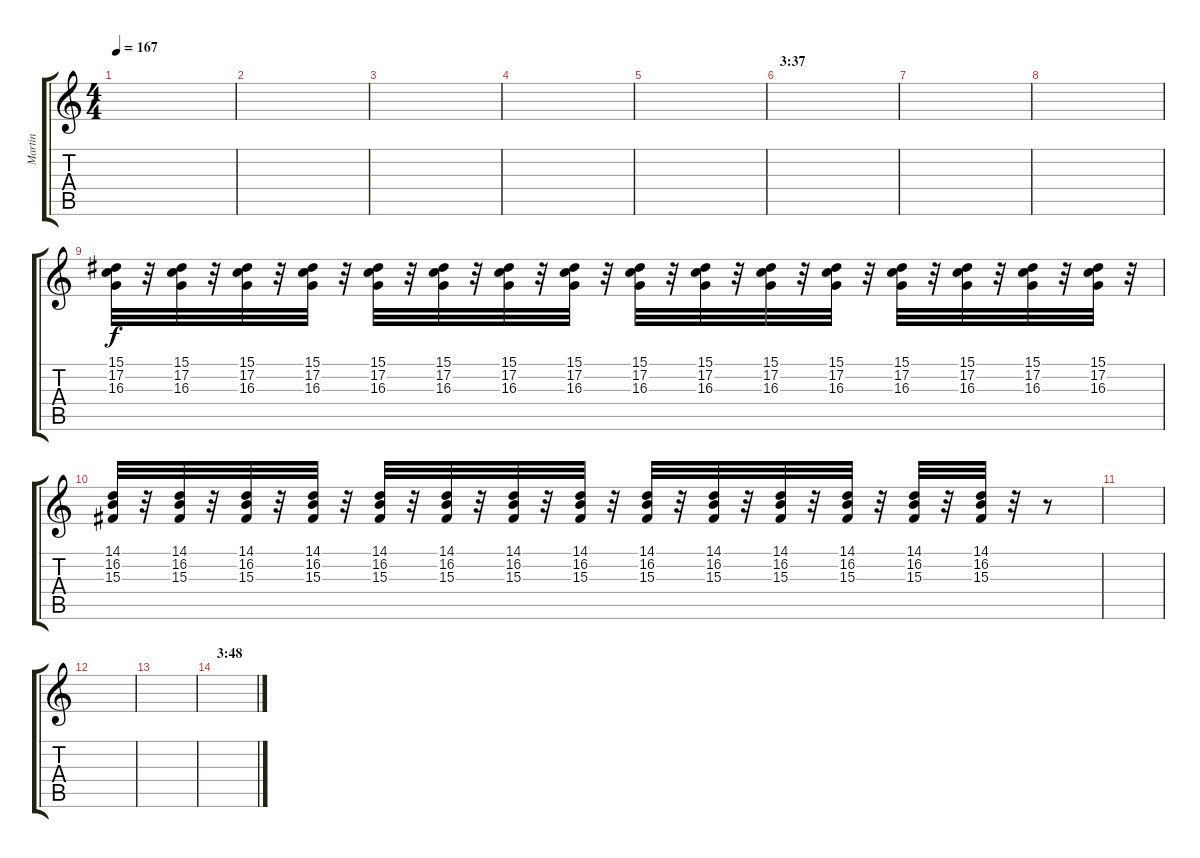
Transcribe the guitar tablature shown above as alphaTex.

\track ("Martin" "Martin") {instrument brasssection}
\staff {score tabs}
\tuning (C4 G3 Eb3 Bb2 F2 C2) {hide}
\ts (4 4)
\tempo 167
\clef g2
\ks c
|
|
|
|
|
\section ("" "3:37")
|
|
|
(15.1 17.2 16.3).32 r.32 (15.1 17.2 16.3).32 r.32 (15.1 17.2 16.3).32 r.32 (15.1 17.2 16.3).32 r.32 (15.1 17.2 16.3).32 r.32 (15.1 17.2 16.3).32 r.32 (15.1 17.2 16.3).32 r.32 (15.1 17.2 16.3).32 r.32 (15.1 17.2 16.3).32 r.32 (15.1 17.2 16.3).32 r.32 (15.1 17.2 16.3).32 r.32 (15.1 17.2 16.3).32 r.32 (15.1 17.2 16.3).32 r.32 (15.1 17.2 16.3).32 r.32 (15.1 17.2 16.3).32 r.32 (15.1 17.2 16.3).32 r.32 |
(14.1 16.2 15.3).32 r.32 (14.1 16.2 15.3).32 r.32 (14.1 16.2 15.3).32 r.32 (14.1 16.2 15.3).32 r.32 (14.1 16.2 15.3).32 r.32 (14.1 16.2 15.3).32 r.32 (14.1 16.2 15.3).32 r.32 (14.1 16.2 15.3).32 r.32 (14.1 16.2 15.3).32 r.32 (14.1 16.2 15.3).32 r.32 (14.1 16.2 15.3).32 r.32 (14.1 16.2 15.3).32 r.32 (14.1 16.2 15.3).32 r.32 (14.1 16.2 15.3).32 r.32 r.8 |
|
|
|
\section ("" "3:48")
